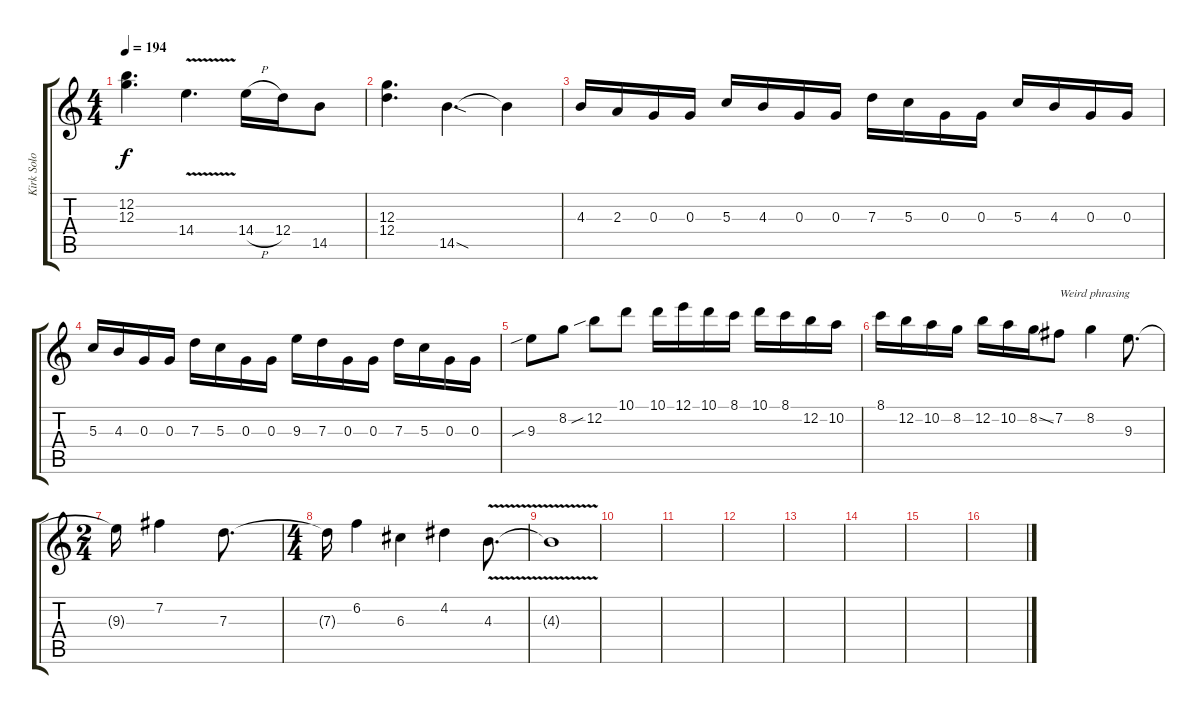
\track ("Kirk Solo" "Kirk Solo") {instrument distortionguitar}
\staff {score tabs}
\tuning (E4 B3 G3 D3 A2 E2) {hide}
\ts (4 4)
\tempo 194
\clef g2
\ks c
(12.2 12.3).4{d dy f} 14.4{v}.4{d} 14.4{h}.16 12.4.16 14.5.8 |
(12.3 12.4).4{d} 14.5{sod}.4{d} 14.5{t}.4 |
4.3.16 2.3.16 0.3.16 0.3.16 5.3.16 4.3.16 0.3.16 0.3.16 7.3.16 5.3.16 0.3.16 0.3.16 5.3.16 4.3.16 0.3.16 0.3.16 |
5.3.16 4.3.16 0.3.16 0.3.16 7.3.16 5.3.16 0.3.16 0.3.16 9.3.16 7.3.16 0.3.16 0.3.16 7.3.16 5.3.16 0.3.16 0.3.16 |
9.3{sib}.8 8.2.8 12.2{sib}.8 10.1.8 10.1.16 12.1.16 10.1.16 8.1.16 10.1.16 8.1.16 12.2.16 10.2.16 |
8.1.16 12.2.16 10.2.16 8.2.16 12.2.16 10.2.16 8.2{ss}.16 7.2.8{txt "Weird phrasing"} 8.2.4 9.3.8{d} |
\ts (2 4)
9.3{t}.16 7.2.4 7.3.8{d} |
\ts (4 4)
7.3{t}.16 6.2.4 6.3.4 4.2.4 4.3{v}.8{d} |
4.3{t}.1 |
|
|
|
|
|
|
\section ("" "")
